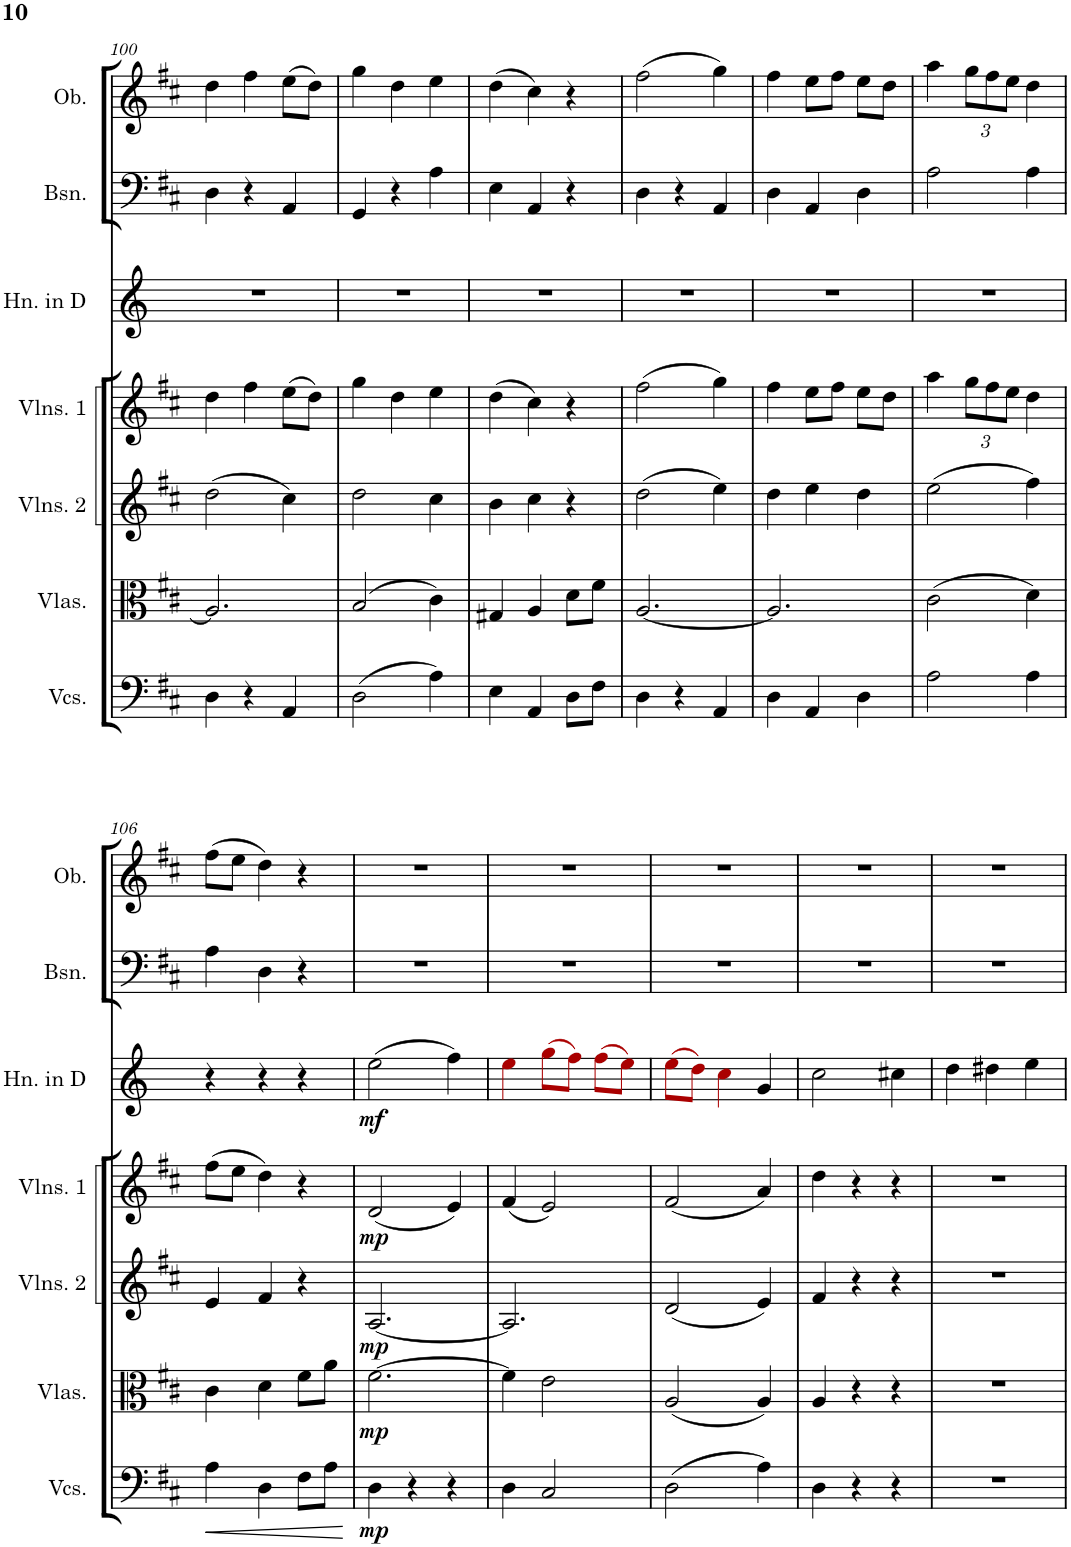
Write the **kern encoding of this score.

**kern	**dynam	**kern	**dynam	**kern	**dynam	**kern	**dynam	**kern	**dynam	**kern	**kern
*part7	*part7	*part6	*part6	*part5	*part5	*part4	*part4	*part3	*part3	*part2	*part1
*staff7	*staff7	*staff6	*staff6	*staff5	*staff5	*staff4	*staff4	*staff3	*staff3	*staff2	*staff1
*I"Violoncellos	*	*I"Violas	*	*I"Violins 2	*	*I"Violins 1	*	*I"Horn in D	*	*I"Bassoon	*I"Oboe
*I'Vcs.	*	*I'Vlas.	*	*I'Vlns. 2	*	*I'Vlns. 1	*	*I'Hn. in D	*	*I'Bsn.	*I'Ob.
!!LO:PB:g=z
*clefF4	*	*clefC3	*	*clefG2	*	*clefG2	*	*clefG2	*	*clefF4	*clefG2
*	*	*	*	*	*	*	*	*Trd5c10	*	*	*
*k[f#c#]	*	*k[f#c#]	*	*k[f#c#]	*	*k[f#c#]	*	*k[]	*	*k[f#c#]	*k[f#c#]
*M3/4	*	*M3/4	*	*M3/4	*	*M3/4	*	*M3/4	*	*M3/4	*M3/4
=100	=100	=100	=100	=100	=100	=100	=100	=100	=100	=100	=100
4D\	.	2.A/]	.	(2dd\	.	4dd\	.	2.r	.	4D\	4dd\
4r	.	.	.	.	.	4ff#\	.	.	.	4r	4ff#\
4AA/	.	.	.	4cc#\)	.	(8ee\L	.	.	.	4AA/	(8ee\L
.	.	.	.	.	.	8dd\J)	.	.	.	.	8dd\J)
=101	=101	=101	=101	=101	=101	=101	=101	=101	=101	=101	=101
(2D\	.	(2B/	.	2dd\	.	4gg\	.	2.r	.	4GG/	4gg\
.	.	.	.	.	.	4dd\	.	.	.	4r	4dd\
4A\)	.	4c#\)	.	4cc#\	.	4ee\	.	.	.	4A\	4ee\
=102	=102	=102	=102	=102	=102	=102	=102	=102	=102	=102	=102
4E\	.	4G#X/	.	4b\	.	(4dd\	.	2.r	.	4E\	(4dd\
4AA/	.	4A/	.	4cc#\	.	4cc#\)	.	.	.	4AA/	4cc#\)
8D\L	.	8d\L	.	4r	.	4r	.	.	.	4r	4r
8F#\J	.	8f#\J	.	.	.	.	.	.	.	.	.
=103	=103	=103	=103	=103	=103	=103	=103	=103	=103	=103	=103
4D\	.	[2.A/	.	(2dd\	.	(2ff#\	.	2.r	.	4D\	(2ff#\
4r	.	.	.	.	.	.	.	.	.	4r	.
4AA/	.	.	.	4ee\)	.	4gg\)	.	.	.	4AA/	4gg\)
=104	=104	=104	=104	=104	=104	=104	=104	=104	=104	=104	=104
4D\	.	2.A/]	.	4dd\	.	4ff#\	.	2.r	.	4D\	4ff#\
4AA/	.	.	.	4ee\	.	8ee\L	.	.	.	4AA/	8ee\L
.	.	.	.	.	.	8ff#\J	.	.	.	.	8ff#\J
4D\	.	.	.	4dd\	.	8ee\L	.	.	.	4D\	8ee\L
.	.	.	.	.	.	8dd\J	.	.	.	.	8dd\J
=105	=105	=105	=105	=105	=105	=105	=105	=105	=105	=105	=105
2A\	.	(2c#\	.	(2ee\	.	4aa\	.	2.r	.	2A\	4aa\
*	*	*	*	*	*	*Xbrackettup	*	*	*	*	*Xbrackettup
.	.	.	.	.	.	12gg\L	.	.	.	.	12gg\L
.	.	.	.	.	.	12ff#\	.	.	.	.	12ff#\
.	.	.	.	.	.	12ee\J	.	.	.	.	12ee\J
4A\	.	4d\)	.	4ff#\)	.	4dd\	.	.	.	4A\	4dd\
!!LO:LB:g=z
=106	=106	=106	=106	=106	=106	=106	=106	=106	=106	=106	=106
!	!LO:HP:b	!	!	!	!	!	!	!	!	!	!
4A\	<	4c#\	.	4e/	.	(8ff#\L	.	4r	.	4A\	(8ff#\L
.	.	.	.	.	.	8ee\J	.	.	.	.	8ee\J
4D\	.	4d\	.	4f#/	.	4dd\)	.	4r	.	4D\	4dd\)
8F#\L	.	8f#\L	.	4r	.	4r	.	4r	.	4r	4r
8A\J	.	8a\J	.	.	.	.	.	.	.	.	.
.	[	.	.	.	.	.	.	.	.	.	.
=107	=107	=107	=107	=107	=107	=107	=107	=107	=107	=107	=107
!	!LO:DY:b	!	!LO:DY:b	!	!LO:DY:b	!	!LO:DY:b	!	!LO:DY:b	!	!
4D\	mp	[2.f#\	mp	[2.A/	mp	(2d/	mp	(2ee\	mf	2.r	2.r
4r	.	.	.	.	.	.	.	.	.	.	.
4r	.	.	.	.	.	4e/)	.	4ff\)	.	.	.
=108	=108	=108	=108	=108	=108	=108	=108	=108	=108	=108	=108
4D\	.	4f#\]	.	2.A/]	.	(4f#/	.	4eei\	.	2.r	2.r
2C#/	.	2e\	.	.	.	2e/)	.	(8ggi\L	.	.	.
.	.	.	.	.	.	.	.	8ffi\J)	.	.	.
.	.	.	.	.	.	.	.	(8ffi\L	.	.	.
.	.	.	.	.	.	.	.	8eei\J)	.	.	.
=109	=109	=109	=109	=109	=109	=109	=109	=109	=109	=109	=109
(2D\	.	(2A/	.	(2d/	.	(2f#/	.	(8eei\L	.	2.r	2.r
.	.	.	.	.	.	.	.	8ddi\J)	.	.	.
.	.	.	.	.	.	.	.	4cci\	.	.	.
4A\)	.	4A/)	.	4e/)	.	4a/)	.	4g/	.	.	.
=110	=110	=110	=110	=110	=110	=110	=110	=110	=110	=110	=110
4D\	.	4A/	.	4f#/	.	4dd\	.	2cc\	.	2.r	2.r
4r	.	4r	.	4r	.	4r	.	.	.	.	.
4r	.	4r	.	4r	.	4r	.	4cc#X\	.	.	.
=111	=111	=111	=111	=111	=111	=111	=111	=111	=111	=111	=111
2.r	.	2.r	.	2.r	.	2.r	.	4dd\	.	2.r	2.r
.	.	.	.	.	.	.	.	4dd#X\	.	.	.
.	.	.	.	.	.	.	.	4ee\	.	.	.
=	=	=	=	=	=	=	=	=	=	=	=
*-	*-	*-	*-	*-	*-	*-	*-	*-	*-	*-	*-
